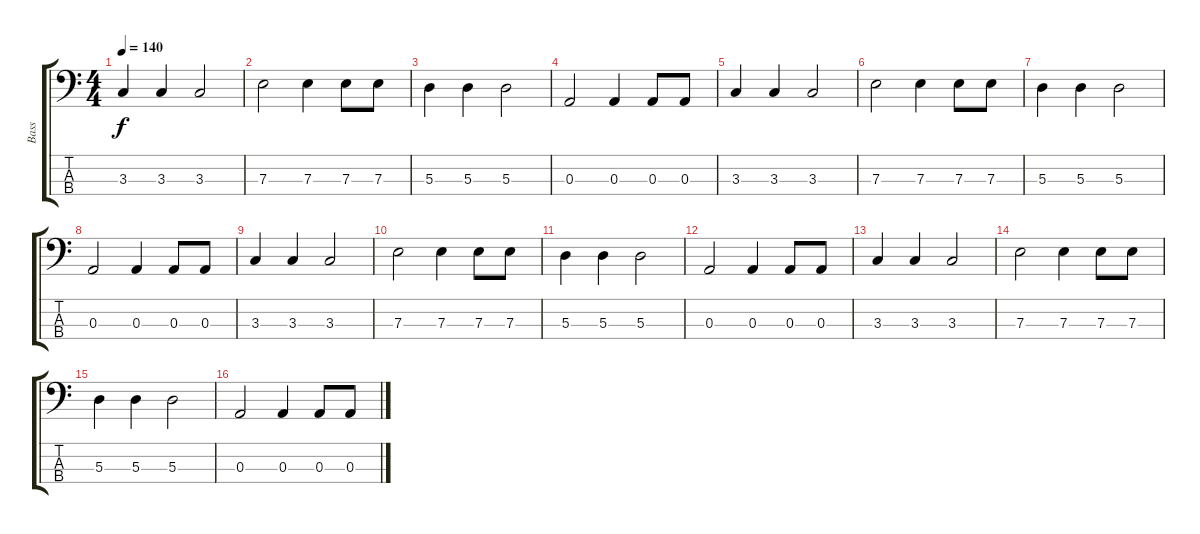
\track ("Bass" "Bass") {instrument acousticguitarsteel}
\staff {score tabs}
\tuning (G2 D2 A1 E1) {hide}
\ts (4 4)
\tempo 140
\clef f4
\ks c
3.3.4{dy f} 3.3.4 3.3.2 |
7.3.2 7.3.4 7.3.8 7.3.8 |
5.3.4 5.3.4 5.3.2 |
0.3.2 0.3.4 0.3.8 0.3.8 |
3.3.4 3.3.4 3.3.2 |
7.3.2 7.3.4 7.3.8 7.3.8 |
5.3.4 5.3.4 5.3.2 |
0.3.2 0.3.4 0.3.8 0.3.8 |
3.3.4 3.3.4 3.3.2 |
7.3.2 7.3.4 7.3.8 7.3.8 |
5.3.4 5.3.4 5.3.2 |
0.3.2 0.3.4 0.3.8 0.3.8 |
3.3.4 3.3.4 3.3.2 |
7.3.2 7.3.4 7.3.8 7.3.8 |
5.3.4 5.3.4 5.3.2 |
0.3.2 0.3.4 0.3.8 0.3.8
